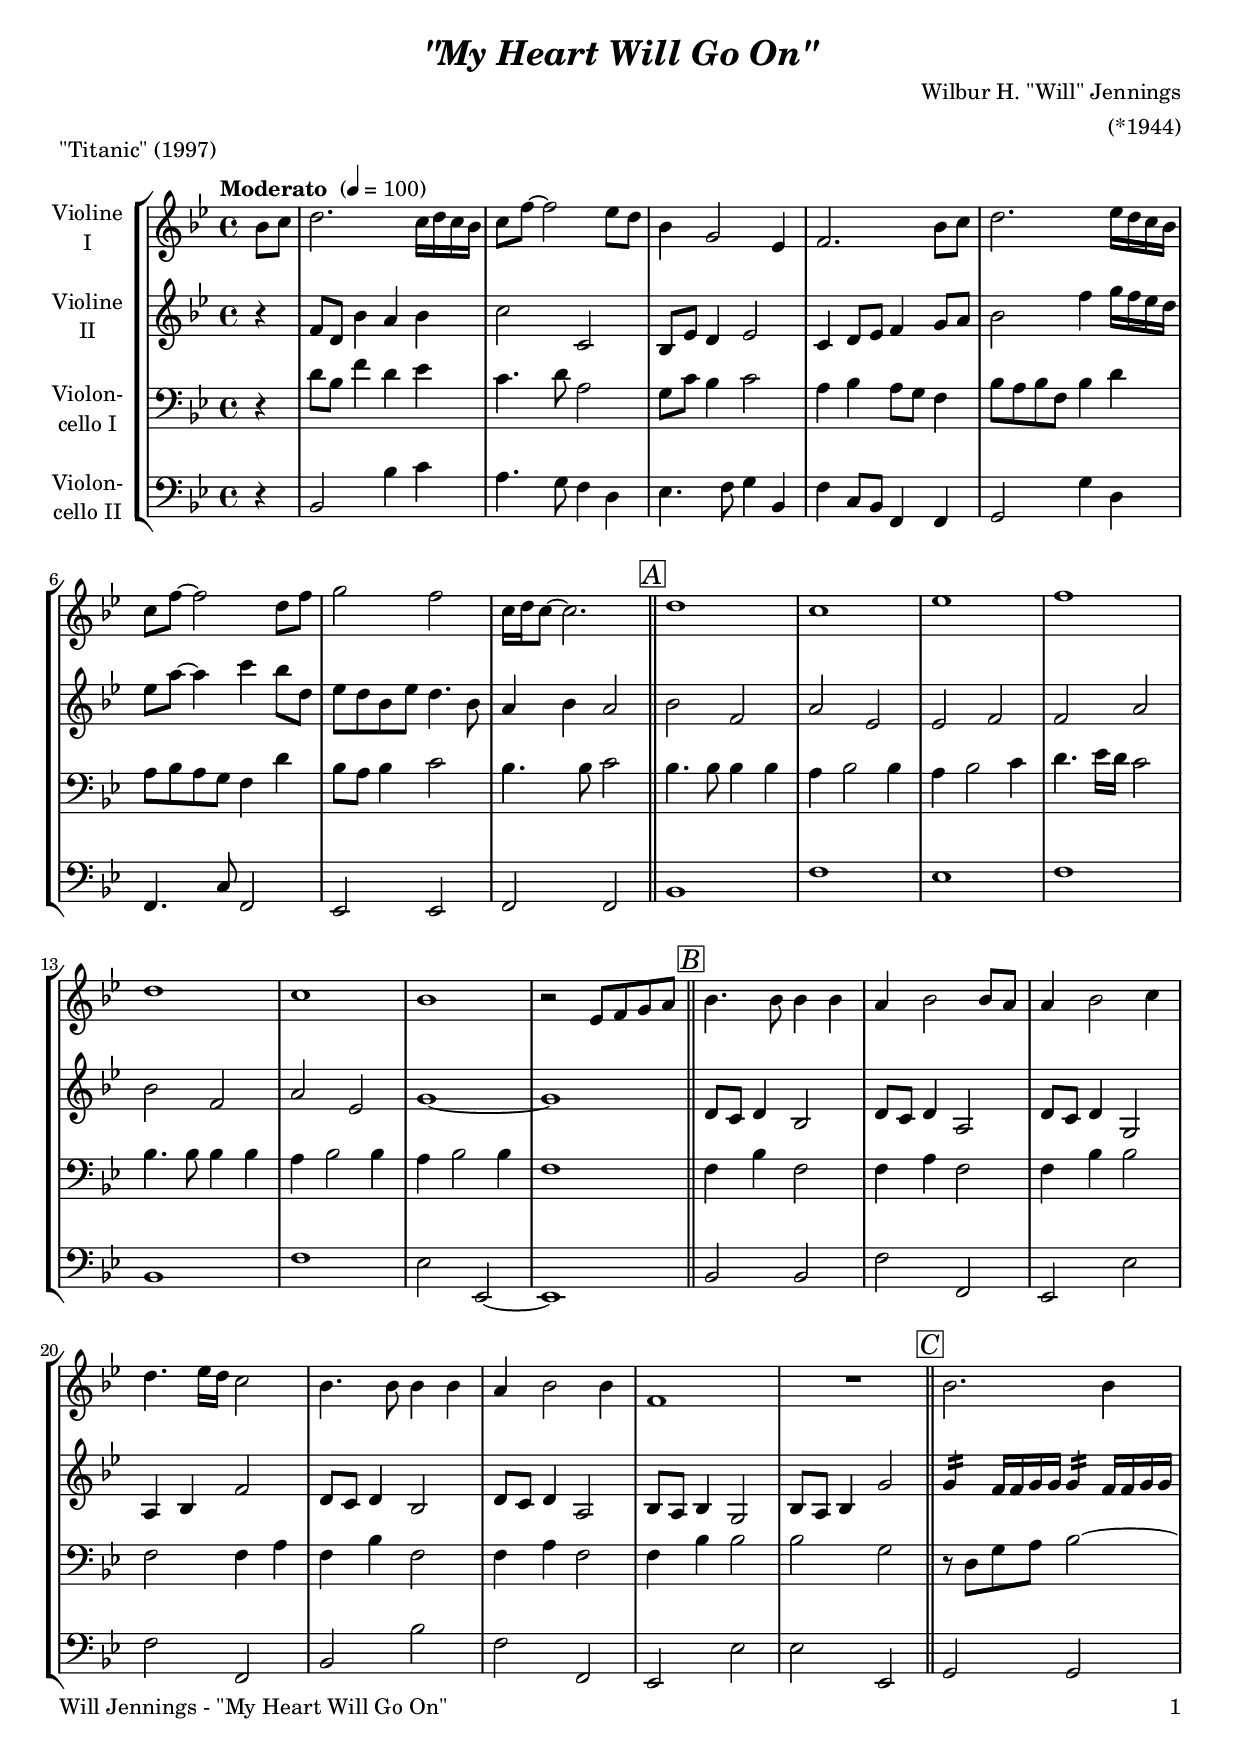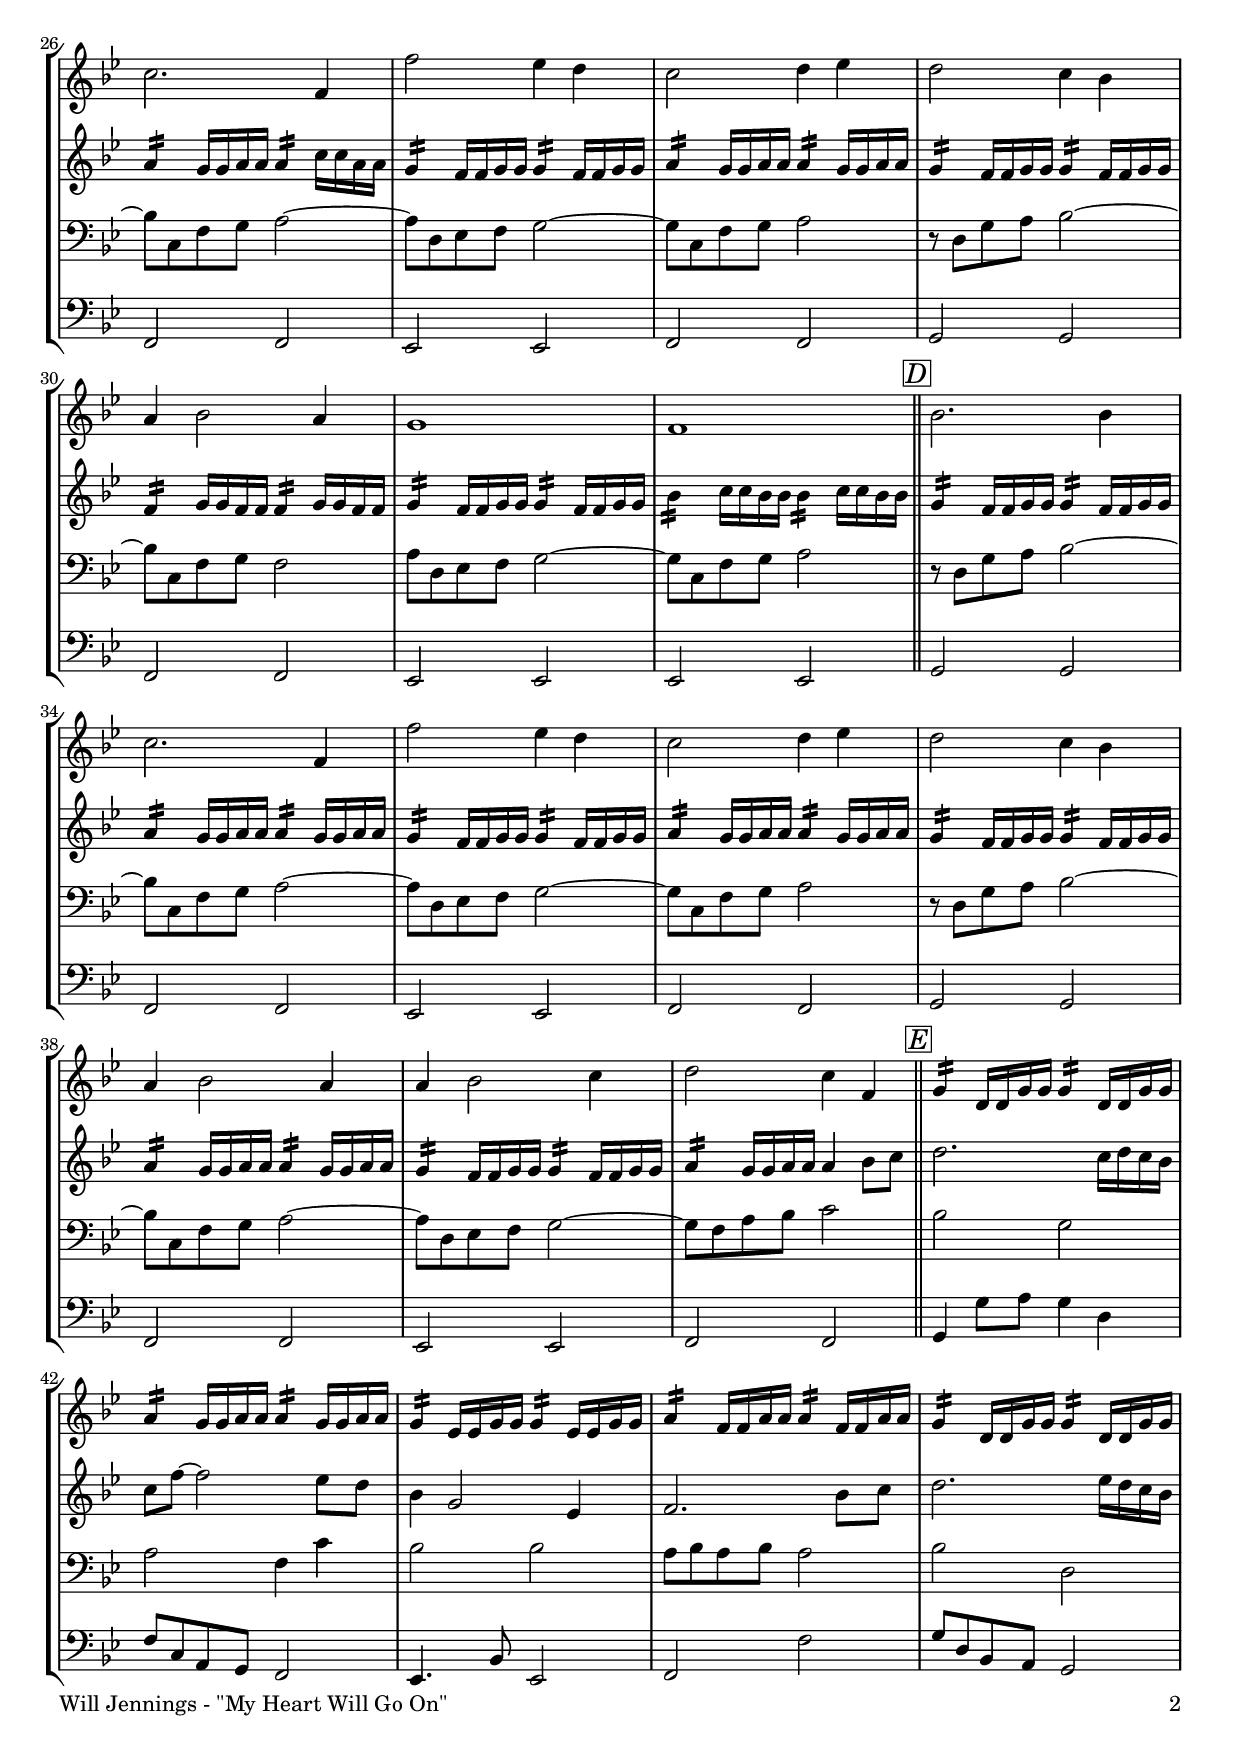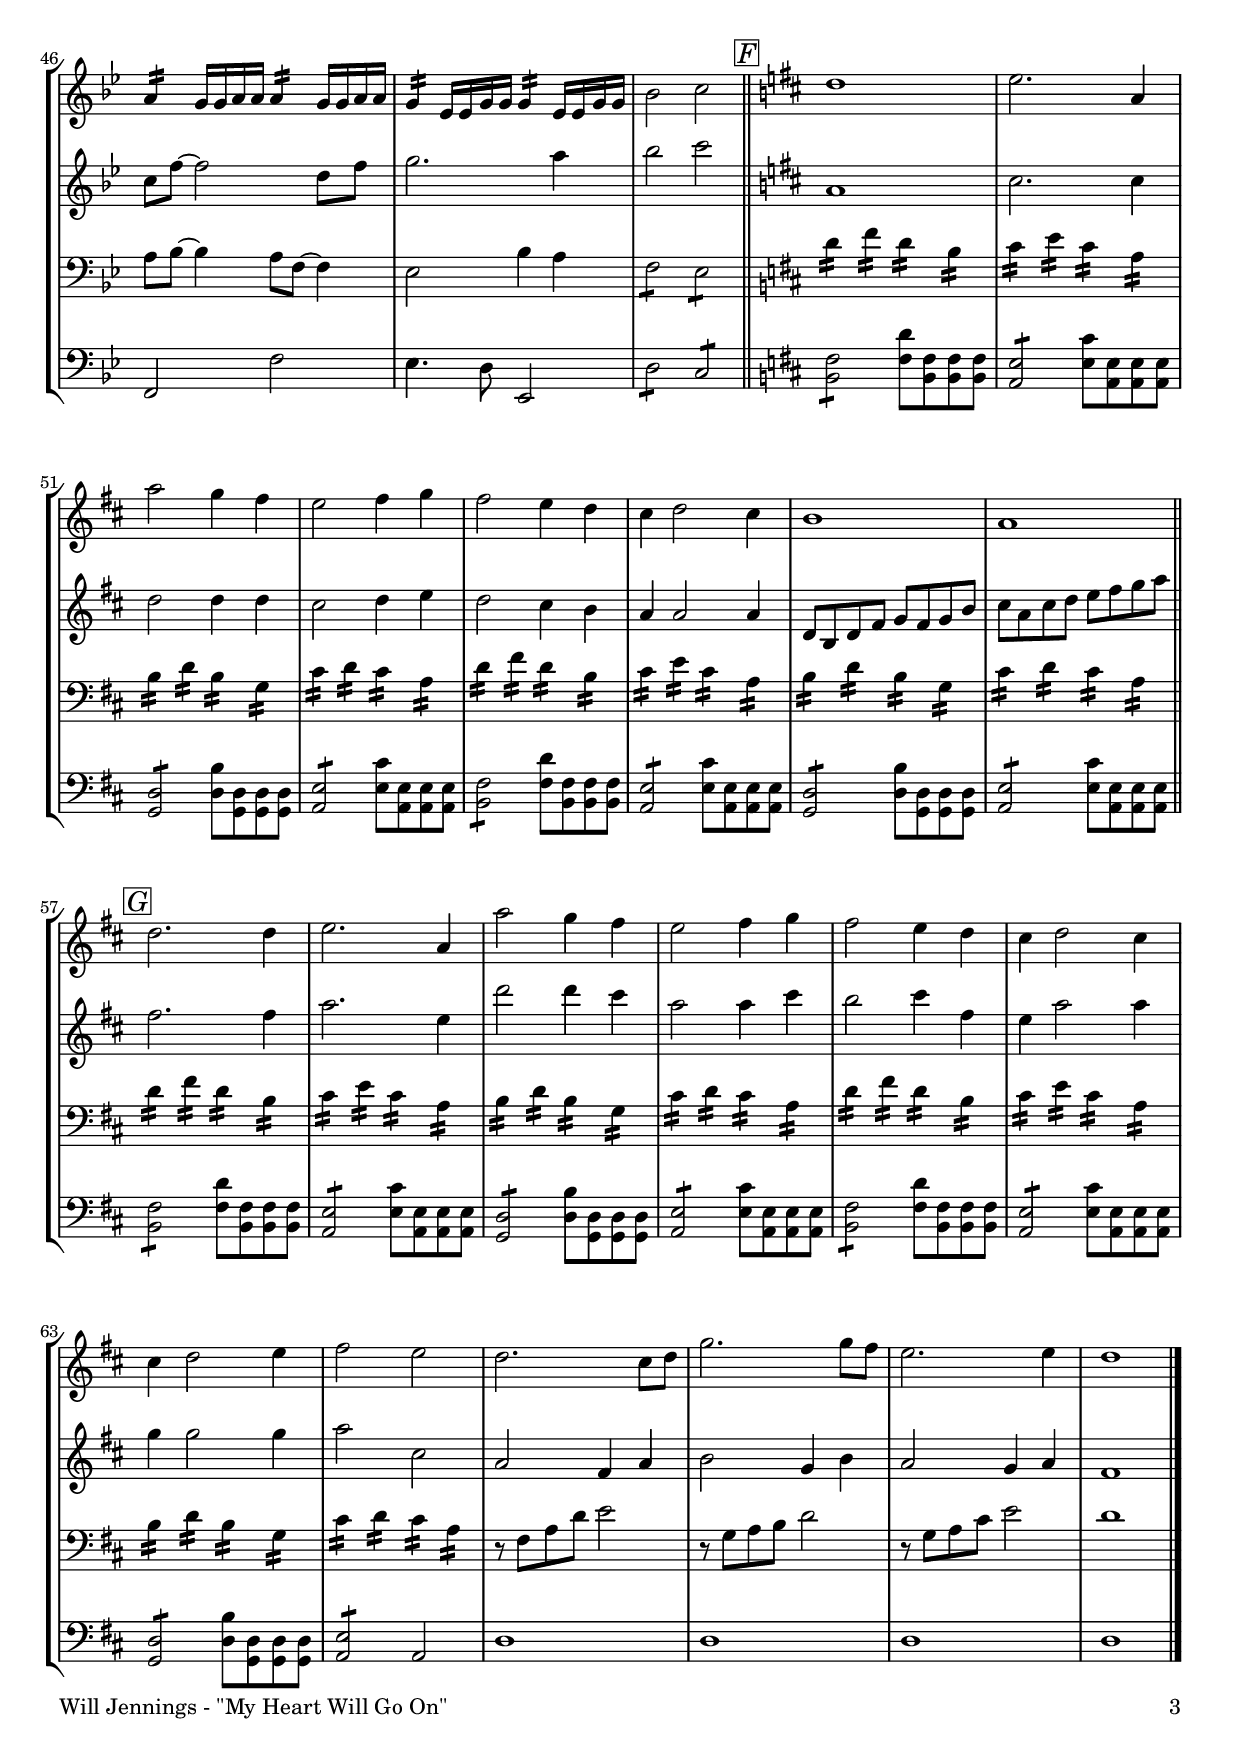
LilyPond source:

\version "2.24.1"
\include "deutsch.ly"

#(set-global-staff-size 19)

\header {
  title     = \markup \bold \italic "\"My Heart Will Go On\""
  composer  = "Wilbur H. \"Will\" Jennings"
  arranger  = "(*1944)"
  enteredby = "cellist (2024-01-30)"
  piece     = "\"Titanic\" (1997)"
}

voiceconsts = {
  \key b \major
  \time 4/4
  \clef "treble"
%  \numericTimeSignature
  \compressEmptyMeasures
  % Set default beaming for all staves
%  \set Timing.beamExceptions = #'()
%  \set Timing.baseMoment     = #(ly:make-moment 1 4)
%  \set Timing.beatStructure  = #'(1 1 1 1)
  \tempo "Moderato " 4=100
}

mist = "string ensemble 1"
mivl = "violin"
miba = "cello"
mipz = "pizzicato strings"

boxa = { \bar "||" \mark \markup \box \italic "A" }
boxb = { \bar "||" \mark \markup \box \italic "B" }
boxc = { \bar "||" \mark \markup \box \italic "C" }
boxd = { \bar "||" \mark \markup \box \italic "D" }
boxe = { \bar "||" \mark \markup \box \italic "E" }
boxf = { \bar "||" \mark \markup \box \italic "F" \key d \major }
boxg = { \bar "||" \mark \markup \box \italic "G" }

va = \relative c'' {
  \voiceconsts

  \partial 4 b8 c
  d2. c16 d c b
  c8 f~ f2 es8 d
  b4 g2 es4

  f2. b8 c
  d2. es16 d c b
  c8 f~ f2 d8 f
  g2 f

  c16 d c8~ c2. \boxa
  d1
  c
  es
  f
  d

  c
  b
  r2 es,8 f g a \boxb
  b4. b8 b4 b
  a b2 b8 a
  a4 b2 c4

  d4. es16 d c2
  b4. b8 b4 b
  a b2 b4
  f1
  R \boxc

  b2. b4
  c2. f,4
  f'2 es4 d
  c2 d4 es

  d2 c4 b
  a b2 a4
  g1
  f \boxd

  b2. b4
  c2. f,4
  f'2 es4 d
  c2 d4 es

  d2 c4 b
  a b2 a4
  a b2 c4
  d2 c4 f, \boxe

  \repeat tremolo 4 g16 d d g g \repeat tremolo 4 g d d g g
  \repeat tremolo 4 a g g a a \repeat tremolo 4 a g g a a
  \repeat tremolo 4 g es es g g \repeat tremolo 4 g es es g g
  \repeat tremolo 4 a f f a a \repeat tremolo 4 a f f a a

  \repeat tremolo 4 g d d g g \repeat tremolo 4 g d d g g
  \repeat tremolo 4 a g g a a \repeat tremolo 4 a g g a a
  \repeat tremolo 4 g es es g g \repeat tremolo 4 g es es g g
  b2 c \boxf

  d1
  e2. a,4
  a'2 g4 fis
  e2 fis4 g

  fis2 e4 d
  cis d2 cis4
  h1
  a \boxg

  d2. d4
  e2. a,4
  a'2 g4 fis
  e2 fis4 g

  fis2 e4 d
  cis d2 cis4
  cis d2 e4
  fis2 e

  d2. cis8 d
  g2. g8 fis
  e2. e4
  d1 \bar "|."
}

vb = \relative c' {
  \voiceconsts

  \partial 4 r4
  f8 d b'4 a b
  c2 c,
  b8 es d4 es2

  c4 d8 es f4 g8 a
  b2 f'4 g16 f es d
  es8 a~ a4 c b8 d,
  es d b es d4. b8

  a4 b a2 \boxa
  b f
  a es
  es f
  f a
  b f

  a es
  g1~
  g \boxb
  d8 c d4 b2
  d8 c d4 a2
  d8 c d4 g,2

  a4 b f'2
  d8 c d4 b2
  d8 c d4 a2
  b8 a b4 g2
  b8 a b4 g'2 \boxc

  \repeat tremolo 4 g16 f f g g \repeat tremolo 4 g f f g g
  \repeat tremolo 4 a g g a a \repeat tremolo 4 a c c a a
  \repeat tremolo 4 g f f g g \repeat tremolo 4 g f f g g
  \repeat tremolo 4 a g g a a \repeat tremolo 4 a g g a a

  \repeat tremolo 4 g f f g g \repeat tremolo 4 g f f g g
  \repeat tremolo 4 f g g f f \repeat tremolo 4 f g g f f
  \repeat tremolo 4 g f f g g \repeat tremolo 4 g f f g g
  \repeat tremolo 4 b c c b b \repeat tremolo 4 b c c b b \boxd

  \repeat tremolo 4 g f f g g \repeat tremolo 4 g f f g g
  \repeat tremolo 4 a g g a a \repeat tremolo 4 a g g a a
  \repeat tremolo 4 g f f g g \repeat tremolo 4 g f f g g
  \repeat tremolo 4 a g g a a \repeat tremolo 4 a g g a a

  \repeat tremolo 4 g f f g g \repeat tremolo 4 g f f g g
  \repeat tremolo 4 a g g a a \repeat tremolo 4 a g g a a
  \repeat tremolo 4 g f f g g \repeat tremolo 4 g f f g g
  \repeat tremolo 4 a g g a a a4 b8 c \boxe

  d2. c16 d c b
  c8 f~ f2 es8 d
  b4 g2 es4
  f2. b8 c
  
  d2. es16 d c b
  c8 f~ f2 d8 f
  g2. a4
  b2 c \boxf

  a,1
  cis2. cis4
  d2 d4 d
  cis2 d4 e

  d2 cis4 h
  a a2 a4
  d,8 h d fis g fis g h
  cis a cis d e fis g a \boxg

  fis2. fis4
  a2. e4
  d'2 d4 cis
  a2 a4 cis

  h2 cis4 fis,
  e a2 a4
  g g2 g4
  a2 cis,

  a fis4 a
  h2 g4 h
  a2 g4 a
  fis1 \bar "|."
}

vc = \relative c' {
  \voiceconsts
  \clef "bass"
  
  \partial 4 r4
  d8 b f'4 d es
  c4. d8 a2
  g8 c b4 c2

  a4 b a8 g f4
  b8 a b f b4 d
  a8 b a g f4 d'
  b8 a b4 c2

  b4. b8 c2 \boxa
  b4. b8 b4 b
  a b2 b4
  a b2 c4
  d4. es16 d c2
  b4. b8 b4 b

  a b2 b4
  a b2 b4
  f1 \boxb
  f4 b f2
  f4 a f2
  f4 b b2

  f f4 a
  f b f2
  f4 a f2
  f4 b b2
  b g \boxc

  r8 d g a b2~
  b8 c, f g a2~
  a8 d, es f g2~
  g8 c, f g a2

  r8 d, g a b2~
  b8 c, f g f2
  a8 d, es f g2~
  g8 c, f g a2 \boxd

  r8 d, g a b2~
  b8 c, f g a2~
  a8 d, es f g2~
  g8 c, f g a2

  r8 d, g a b2~
  b8 c, f g a2~
  a8 d, es f g2~
  g8 f a b c2 \boxe

  b g
  a f4 c'
  b2 b
  a8 b a b a2

  b d,
  a'8 b~ b4 a8 f~ f4
  es2 b'4 a
  \repeat tremolo 4 f8 \repeat tremolo 4 es \boxf

  \repeat tremolo 4 d'16 \repeat tremolo 4 fis \repeat tremolo 4 d \repeat tremolo 4 h
  \repeat tremolo 4 cis \repeat tremolo 4 e \repeat tremolo 4 cis \repeat tremolo 4 a
  \repeat tremolo 4 h \repeat tremolo 4 d \repeat tremolo 4 h \repeat tremolo 4 g
  \repeat tremolo 4 cis \repeat tremolo 4 d \repeat tremolo 4 cis \repeat tremolo 4 a

  \repeat tremolo 4 d \repeat tremolo 4 fis \repeat tremolo 4 d \repeat tremolo 4 h
  \repeat tremolo 4 cis \repeat tremolo 4 e \repeat tremolo 4 cis \repeat tremolo 4 a
  \repeat tremolo 4 h \repeat tremolo 4 d \repeat tremolo 4 h \repeat tremolo 4 g
  \repeat tremolo 4 cis \repeat tremolo 4 d \repeat tremolo 4 cis \repeat tremolo 4 a \boxg

  \repeat tremolo 4 d \repeat tremolo 4 fis \repeat tremolo 4 d \repeat tremolo 4 h
  \repeat tremolo 4 cis \repeat tremolo 4 e \repeat tremolo 4 cis \repeat tremolo 4 a
  \repeat tremolo 4 h \repeat tremolo 4 d \repeat tremolo 4 h \repeat tremolo 4 g
  \repeat tremolo 4 cis \repeat tremolo 4 d \repeat tremolo 4 cis \repeat tremolo 4 a

  \repeat tremolo 4 d \repeat tremolo 4 fis \repeat tremolo 4 d \repeat tremolo 4 h
  \repeat tremolo 4 cis \repeat tremolo 4 e \repeat tremolo 4 cis \repeat tremolo 4 a
  \repeat tremolo 4 h \repeat tremolo 4 d \repeat tremolo 4 h \repeat tremolo 4 g
  \repeat tremolo 4 cis \repeat tremolo 4 d \repeat tremolo 4 cis \repeat tremolo 4 a
  
  r8 fis a d e2
  r8 g, a h d2
  r8 g, a cis e2
  d1 \bar "|."
}

vd = \relative c {
  \voiceconsts
  \clef "bass"
  
  \partial 4 r4
  b2 b'4 c
  a4. g8 f4 d
  es4. f8 g4 b,

  f' c8 b f4 f
  g2 g'4 d
  f,4. c'8 f,2
  es es

  f f \boxa
  b1
  f'
  es
  f
  b,

  f'
  es2 es,~
  es1 \boxb
  b'2 b
  f' f,
  es es'

  f f,
  b b'
  f f,
  es es'
  es es, \boxc

  g g
  f f
  es es
  f f

  g g
  f f
  es es
  es es \boxd

  g g
  f f
  es es
  f f

  g g
  f f
  es es
  f f \boxe

  g4 g'8 a g4 d
  f8 c a g f2
  es4. b'8 es,2
  f f'

  g8 d b a g2
  f f'
  es4. d8 es,2
  \repeat tremolo 4 d'8 \repeat tremolo 4 c \boxf

  \repeat tremolo 4 <h fis'> <fis' d'> <h, fis'> <h fis'> <h fis'>
  \repeat tremolo 4 <a e'> <e' cis'> <a, e'> <a e'> <a e'>
  \repeat tremolo 4 <g d'> <d' h'> <g, d'> <g d'> <g d'>
  \repeat tremolo 4 <a e'> <e' cis'> <a, e'> <a e'> <a e'>
  
  \repeat tremolo 4 <h fis'> <fis' d'> <h, fis'> <h fis'> <h fis'>
  \repeat tremolo 4 <a e'> <e' cis'> <a, e'> <a e'> <a e'>
  \repeat tremolo 4 <g d'> <d' h'> <g, d'> <g d'> <g d'>
  \repeat tremolo 4 <a e'> <e' cis'> <a, e'> <a e'> <a e'> \boxg
  
  \repeat tremolo 4 <h fis'> <fis' d'> <h, fis'> <h fis'> <h fis'>
  \repeat tremolo 4 <a e'> <e' cis'> <a, e'> <a e'> <a e'>
  \repeat tremolo 4 <g d'> <d' h'> <g, d'> <g d'> <g d'>
  \repeat tremolo 4 <a e'> <e' cis'> <a, e'> <a e'> <a e'>

  \repeat tremolo 4 <h fis'> <fis' d'> <h, fis'> <h fis'> <h fis'>
  \repeat tremolo 4 <a e'> <e' cis'> <a, e'> <a e'> <a e'>
  \repeat tremolo 4 <g d'> <d' h'> <g, d'> <g d'> <g d'>
  \repeat tremolo 4 <a e'> a2

  d1
  d
  d
  d \bar "|."
}


music = \new StaffGroup <<
      \new Staff {
	\set Staff.midiInstrument = \mivl
	\set Staff.instrumentName = \markup \center-column { "Violine" "I" }
	\transpose b b { \va }
      }

      \new Staff {
	\set Staff.midiInstrument = \mivl
	\set Staff.instrumentName = \markup \center-column { "Violine" "II" }
	\transpose b b { \vb }
      }

      \new Staff {
	\set Staff.midiInstrument = \miba
	\set Staff.instrumentName = \markup \center-column { "Violon-" "cello I" }
	\transpose b b { \vc }
      }

      \new Staff {
	\set Staff.midiInstrument = \miba
	\set Staff.instrumentName = \markup \center-column { "Violon-" "cello II" }
	\transpose b b { \vd }
      }
>>

\book {
   \paper {
    print-page-number = ##t
    print-first-page-number = ##t
    ragged-last-bottom = ##f
    oddHeaderMarkup = \markup \null
    evenHeaderMarkup = \markup \null
    oddFooterMarkup = \markup {
      \fill-line {
        \if \should-print-page-number
        "Will Jennings - \"My Heart Will Go On\"" \fromproperty #'page:page-number-string
      }
    }
    evenFooterMarkup = \oddFooterMarkup
  } \score {
    \music
    \layout {}
  }

  \score {
    \unfoldRepeats \music

    \midi {
      \context {
        \Score
      }
    }
  }
}